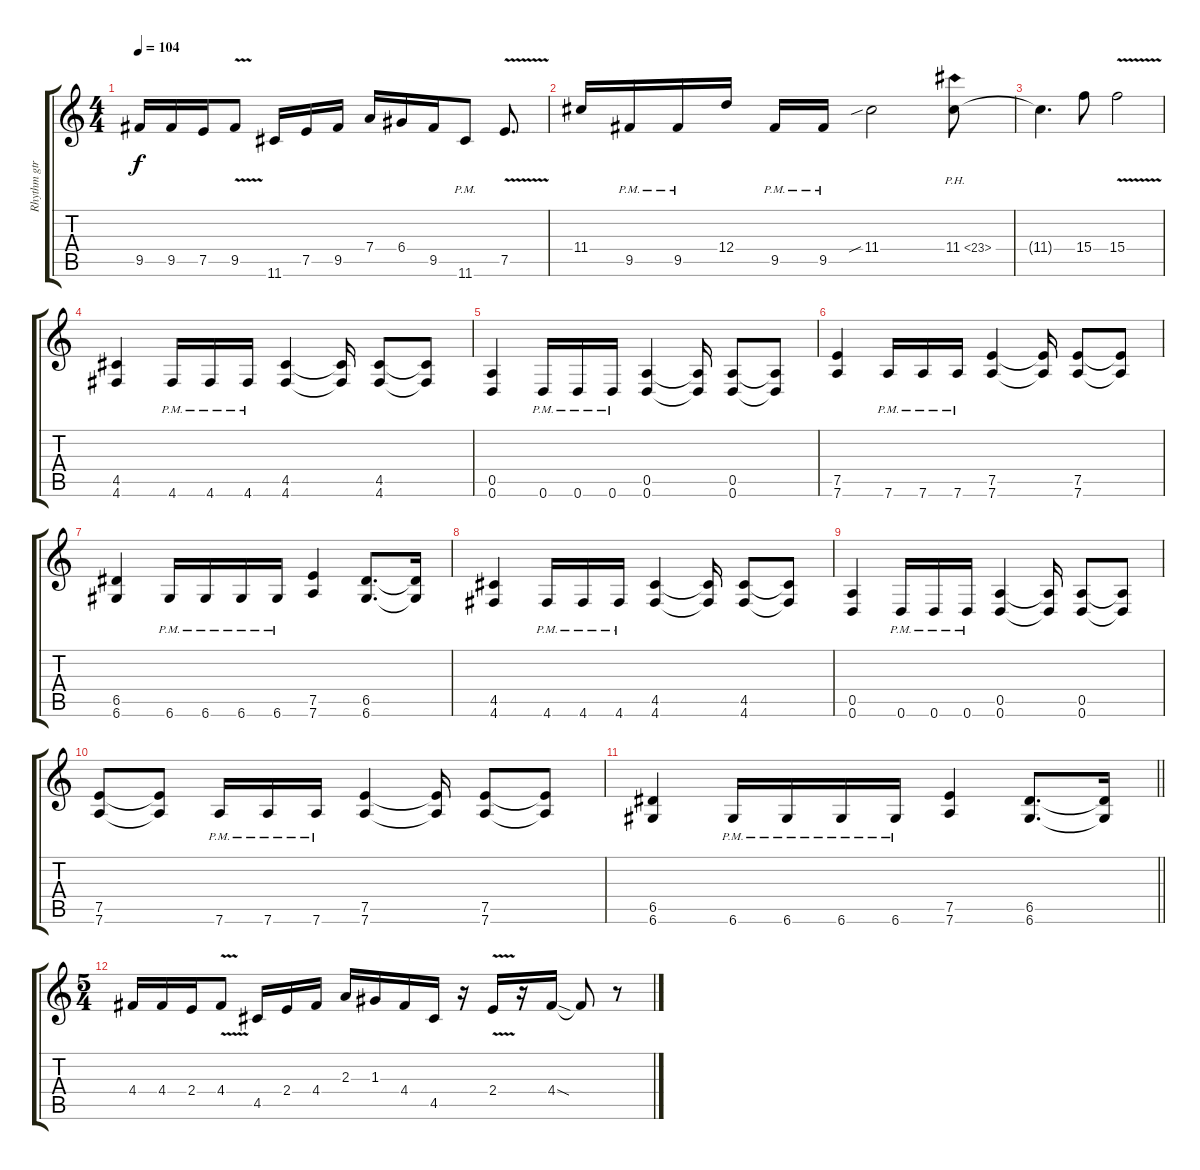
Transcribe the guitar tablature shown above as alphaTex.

\track ("Rhythm gtr" "Rhythm gtr") {instrument overdrivenguitar}
\staff {score tabs}
\tuning (E4 B3 G3 D3 A2 D2) {hide}
\ts (4 4)
\tempo 104
\clef g2
\ks c
9.5.16{dy f} 9.5.16 7.5.16 9.5{v}.8 11.6.16 7.5.16 9.5.16 7.4.16 6.4.16 9.5.16 11.6{pm}.8 7.5{v}.8{d} |
11.4.16 9.5{pm}.16 9.5{pm}.16 12.4.16 9.5{pm}.16 9.5{pm}.16 11.4{sib}.2 11.4{ph 12}.8 |
11.4{t}.4{d} 15.4.8 15.4{v}.2 |
(4.5 4.6).4 4.6{pm}.16 4.6{pm}.16 4.6{pm}.16 (4.5 4.6).4 (4.5{t} 4.6{t}).16 (4.5 4.6).8 (4.5{t} 4.6{t}).8 |
(0.5 0.6).4 0.6{pm}.16 0.6{pm}.16 0.6{pm}.16 (0.5 0.6).4 (0.5{t} 0.6{t}).16 (0.5 0.6).8 (0.5{t} 0.6{t}).8 |
(7.5 7.6).4 7.6{pm}.16 7.6{pm}.16 7.6{pm}.16 (7.5 7.6).4 (7.5{t} 7.6{t}).16 (7.5 7.6).8 (7.5{t} 7.6{t}).8 |
(6.5 6.6).4 6.6{pm}.16 6.6{pm}.16 6.6{pm}.16 6.6{pm}.16 (7.5 7.6).4 (6.5 6.6).8{d} (6.5{t} 6.6{t}).16 |
(4.5 4.6).4 4.6{pm}.16 4.6{pm}.16 4.6{pm}.16 (4.5 4.6).4 (4.5{t} 4.6{t}).16 (4.5 4.6).8 (4.5{t} 4.6{t}).8 |
(0.5 0.6).4 0.6{pm}.16 0.6{pm}.16 0.6{pm}.16 (0.5 0.6).4 (0.5{t} 0.6{t}).16 (0.5 0.6).8 (0.5{t} 0.6{t}).8 |
(7.5 7.6).8 (7.5{t} 7.6{t}).8 7.6{pm}.16 7.6{pm}.16 7.6{pm}.16 (7.5 7.6).4 (7.5{t} 7.6{t}).16 (7.5 7.6).8 (7.5{t} 7.6{t}).8 |
\barLineRight lightlight
(6.5 6.6).4 6.6{pm}.16 6.6{pm}.16 6.6{pm}.16 6.6{pm}.16 (7.5 7.6).4 (6.5 6.6).8{d} (6.5{t} 6.6{t}).16 |
\ts (5 4)
4.4.16 4.4.16 2.4.16 4.4{v}.8 4.5.16 2.4.16 4.4.16 2.3.16 1.3.16 4.4.16 4.5.16 r.16 2.4{v}.16 r.16 4.4{sod}.16 4.4{t}.8 r.8
